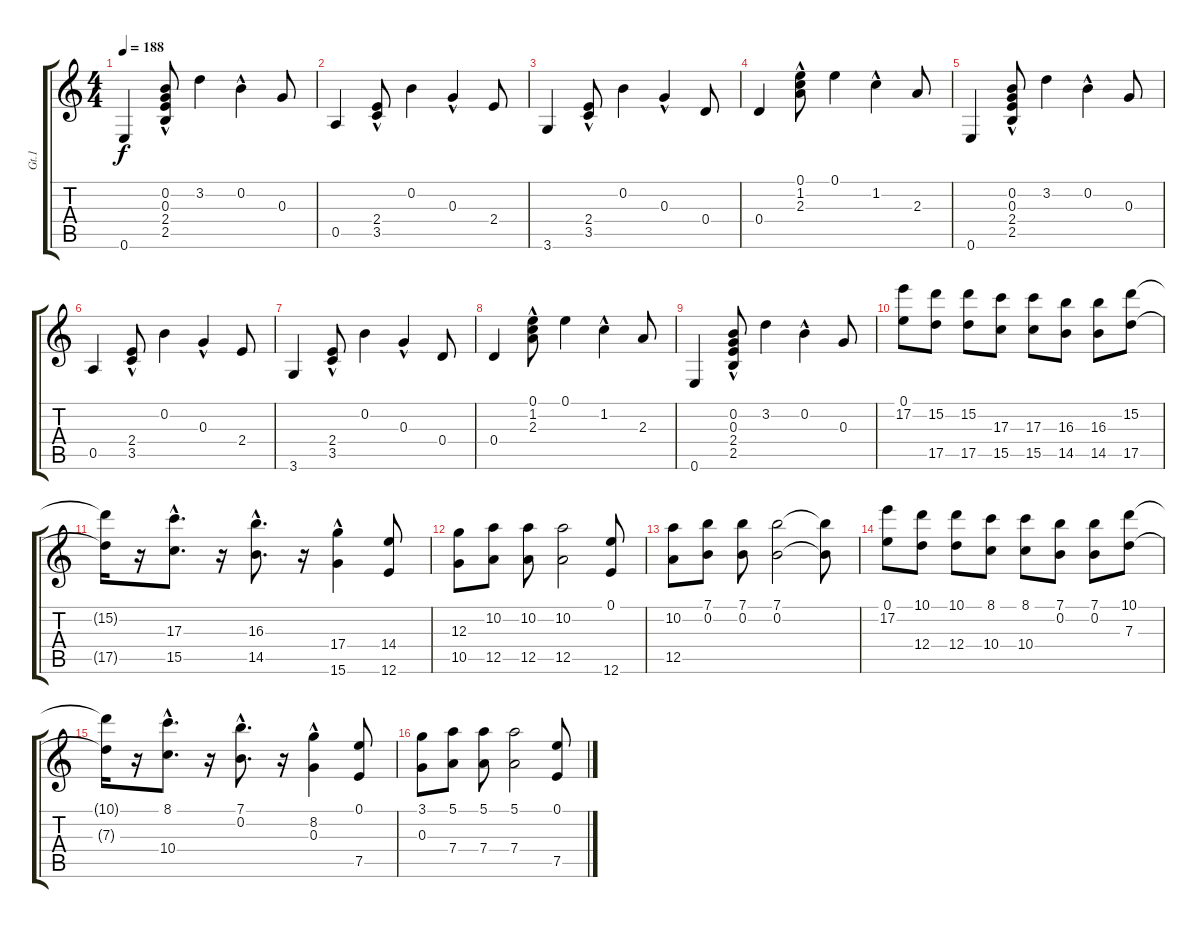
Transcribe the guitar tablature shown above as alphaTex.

\track ("Gt.1" "Gt.1") {instrument acousticguitarsteel}
\staff {score tabs}
\tuning (E4 B3 G3 D3 A2 E2) {hide}
\ts (4 4)
\tempo 188
\clef g2
\ks c
0.6.4{dy f} (0.2 0.3 2.4{hac} 2.5{hac}).8 3.2.4 0.2{hac}.4 0.3.8 |
0.5.4 (2.4 3.5{hac}).8 0.2.4 0.3{hac}.4 2.4.8 |
3.6.4 (2.4 3.5{hac}).8 0.2.4 0.3{hac}.4 0.4.8 |
0.4.4 (0.1 1.2{hac} 2.3).8 0.1.4 1.2{hac}.4 2.3.8 |
0.6.4 (0.2 0.3 2.4{hac} 2.5{hac}).8 3.2.4 0.2{hac}.4 0.3.8 |
0.5.4 (2.4 3.5{hac}).8 0.2.4 0.3{hac}.4 2.4.8 |
3.6.4 (2.4 3.5{hac}).8 0.2.4 0.3{hac}.4 0.4.8 |
0.4.4 (0.1 1.2{hac} 2.3).8 0.1.4 1.2{hac}.4 2.3.8 |
0.6.4 (0.2 0.3 2.4{hac} 2.5{hac}).8 3.2.4 0.2{hac}.4 0.3.8 |
(0.1 17.2).8{instrument distortionguitar} (15.2 17.5).8{volume 12} (15.2 17.5).8 (17.3 15.5).8 (17.3 15.5).8 (16.3 14.5).8 (16.3 14.5).8 (15.2 17.5).8 |
(15.2{t} 17.5{t}).16{instrument distortionguitar} r.16 (17.3{hac} 15.5{hac}).8{d} r.16 (16.3{hac} 14.5{hac}).8{d} r.16 (17.4{hac} 15.6{hac}).4 (14.4 12.6).8 |
(12.3 10.5).8 (10.2 12.5).8 (10.2 12.5).8 (10.2 12.5).2 (0.1 12.6).8 |
(10.2 12.5).8 (7.1 0.2).8 (7.1 0.2).8 (7.1 0.2).2 (7.1{t} 0.2{t}).8 |
(0.1 17.2).8 (10.1 12.4).8 (10.1 12.4).8 (8.1 10.4).8 (8.1 10.4).8 (7.1 0.2).8 (7.1 0.2).8 (10.1 7.3).8 |
(10.1{t} 7.3{t}).16 r.16 (8.1{hac} 10.4{hac}).8{d} r.16 (7.1{hac} 0.2{hac}).8{d} r.16 (8.2{hac} 0.3{hac}).4 (0.1 7.5).8 |
(3.1 0.3).8 (5.1 7.4).8 (5.1 7.4).8 (5.1 7.4).2 (0.1 7.5).8
